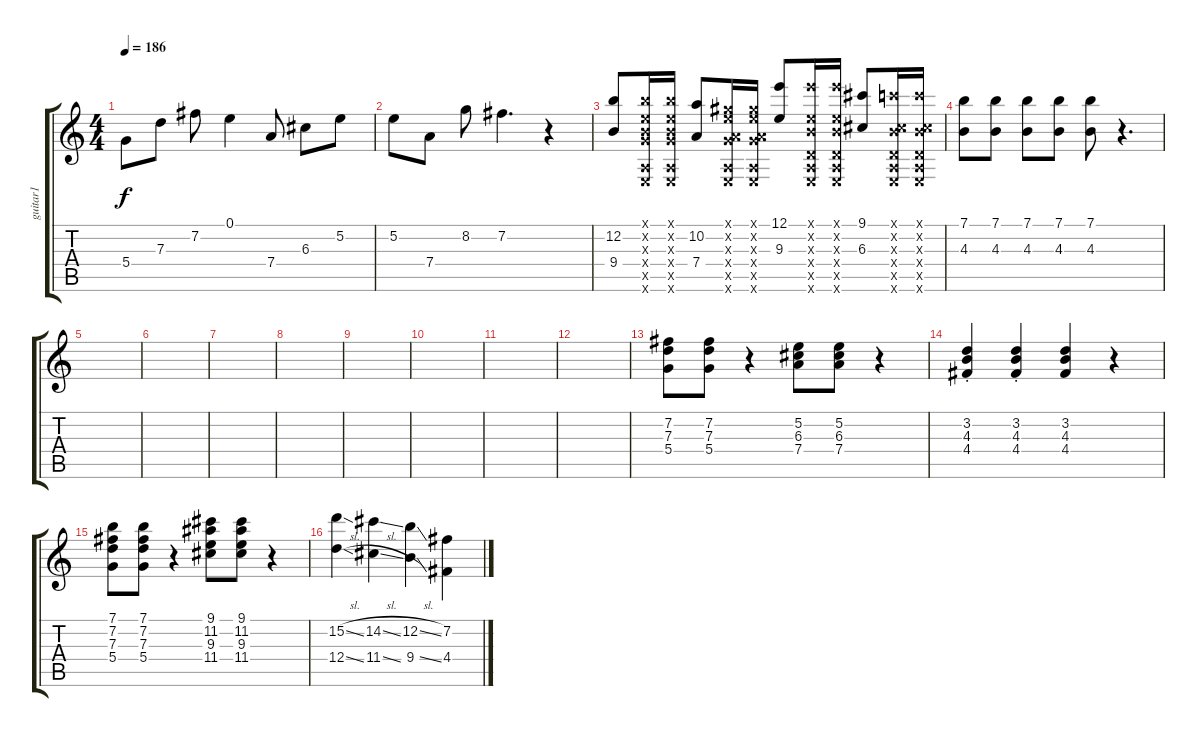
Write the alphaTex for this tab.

\track ("guitar1" "guitar1") {instrument acousticguitarsteel}
\staff {score tabs}
\tuning (E4 B3 G3 D3 A2 E2) {hide}
\ts (4 4)
\tempo 186
\clef g2
\ks c
5.4.8{dy f} 7.3.8 7.2.8 0.1.4 7.4.8 6.3.8 5.2.8 |
5.2.8 7.4.8 8.2.8 7.2.4{d} r.4 |
(12.2 9.4).8 (0.1{x} 12.2{x} 0.3{x} 9.4{x} 0.5{x} 0.6{x}).16 (0.1{x} 12.2{x} 0.3{x} 9.4{x} 0.5{x} 0.6{x}).16 (10.2 7.4).8 (0.1{x} 9.2{x} 0.3{x} 7.4{x} 0.5{x} 0.6{x}).16 (0.1{x} 9.2{x} 0.3{x} 7.4{x} 0.5{x} 0.6{x}).16 (12.1 9.3).8 (12.1{x} 0.2{x} 9.3{x} 0.4{x} 0.5{x} 0.6{x}).16 (12.1{x} 0.2{x} 9.3{x} 0.4{x} 0.5{x} 0.6{x}).16 (9.1 6.3).8 (8.1{x} 0.2{x} 6.3{x} 0.4{x} 0.5{x} 0.6{x}).16 (8.1{x} 0.2{x} 6.3{x} 0.4{x} 0.5{x} 0.6{x}).16 |
(7.1 4.3).8 (7.1 4.3).8 (7.1 4.3).8 (7.1 4.3).8 (7.1 4.3).8 r.4{d} |
|
|
|
|
|
|
|
|
(7.2 7.3 5.4).8 (7.2 7.3 5.4).8 r.4 (5.2 6.3 7.4).8 (5.2 6.3 7.4).8 r.4 |
(3.2{st} 4.3{st} 4.4{st}).4 (3.2{st} 4.3{st} 4.4{st}).4 (3.2 4.3 4.4).4 r.4 |
(7.1 7.2 7.3 5.4).8 (7.1 7.2 7.3 5.4).8 r.4 (9.1 11.2 9.3 11.4).8 (9.1 11.2 9.3 11.4).8 r.4 |
(15.2{sl} 12.4{sl}).4 (14.2{sl} 11.4{sl}).4 (12.2{sl} 9.4{sl}).4 (7.2 4.4).4
